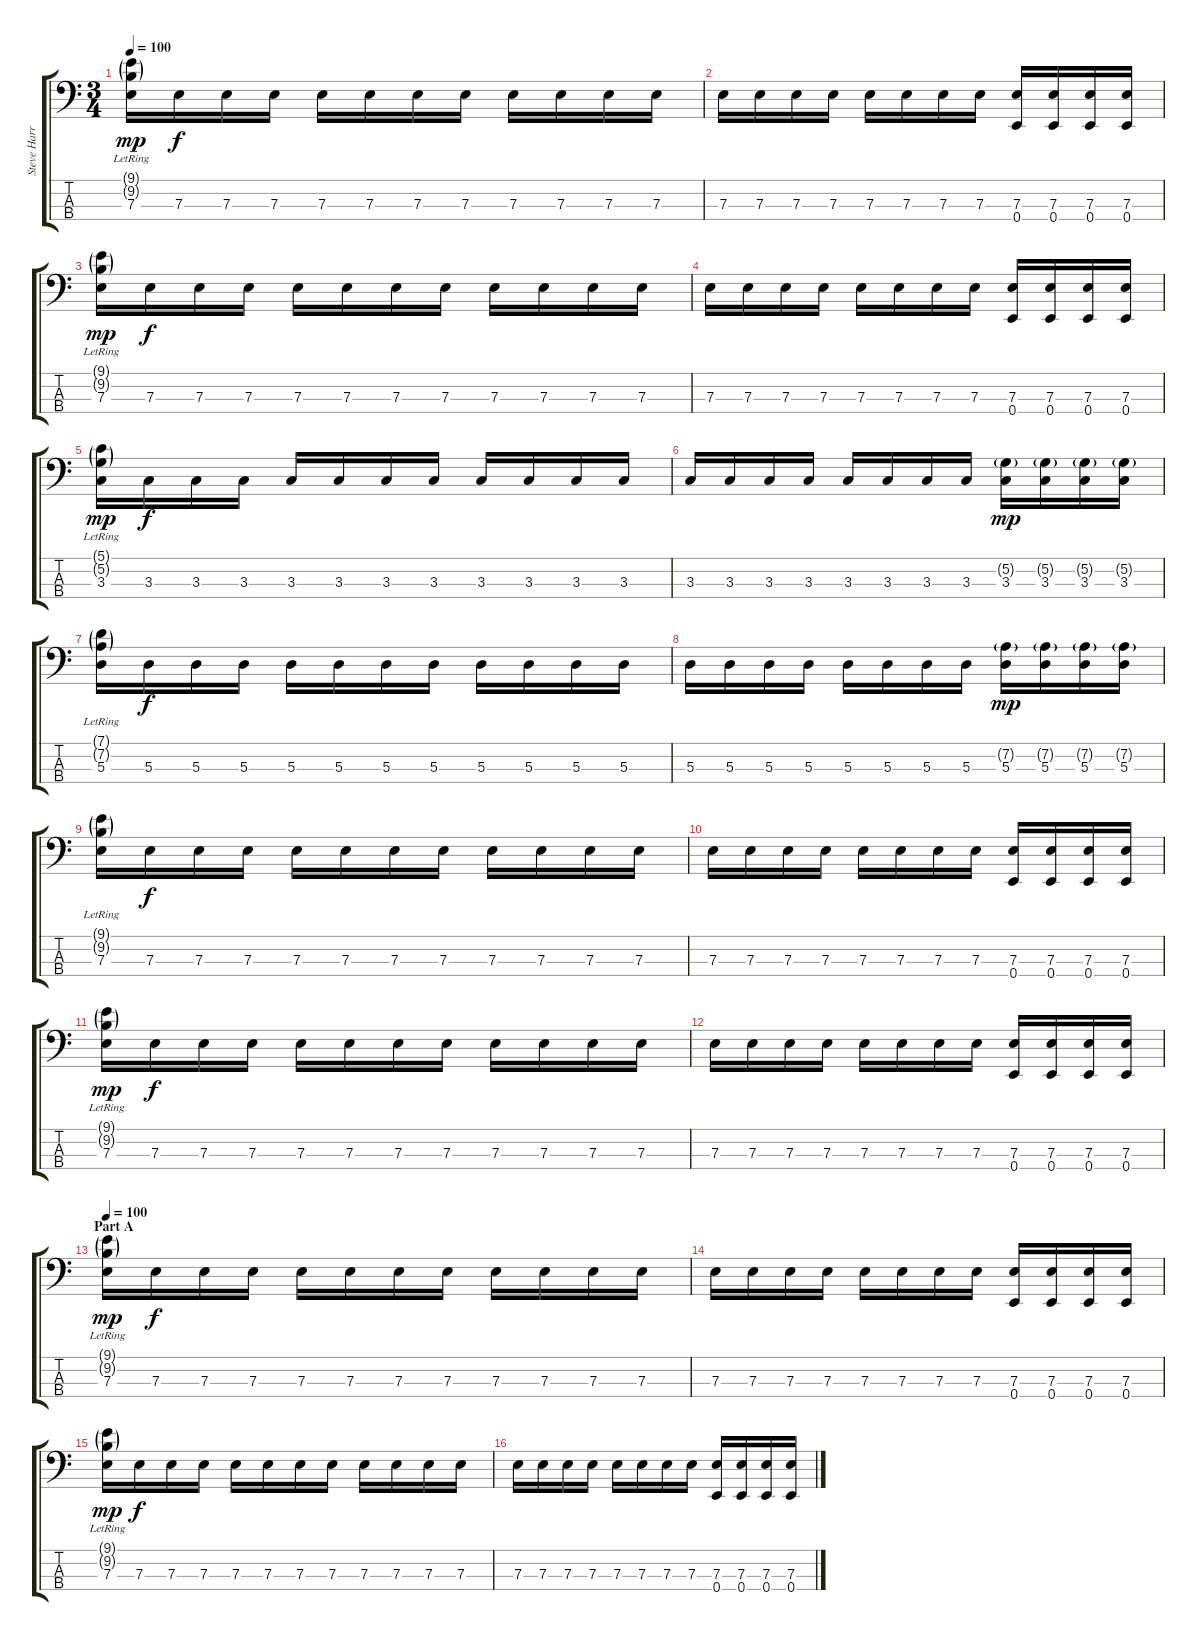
\track ("Steve Harris" "Steve Harr") {instrument slapbass2}
\staff {score tabs}
\tuning (G2 D2 A1 E1) {hide}
\ts (3 4)
\tempo 100
\clef f4
\ks c
(9.1{g lr} 9.2{g lr} 7.3).16{dy mp} 7.3.16{dy f} 7.3.16 7.3.16 7.3.16 7.3.16 7.3.16 7.3.16 7.3.16 7.3.16 7.3.16 7.3.16 |
7.3.16 7.3.16 7.3.16 7.3.16 7.3.16 7.3.16 7.3.16 7.3.16 (7.3 0.4).16 (7.3 0.4).16 (7.3 0.4).16 (7.3 0.4).16 |
(9.1{g lr} 9.2{g lr} 7.3).16{dy mp} 7.3.16{dy f} 7.3.16 7.3.16 7.3.16 7.3.16 7.3.16 7.3.16 7.3.16 7.3.16 7.3.16 7.3.16 |
7.3.16 7.3.16 7.3.16 7.3.16 7.3.16 7.3.16 7.3.16 7.3.16 (7.3 0.4).16 (7.3 0.4).16 (7.3 0.4).16 (7.3 0.4).16 |
(5.1{g lr} 5.2{g lr} 3.3).16{dy mp} 3.3.16{dy f} 3.3.16 3.3.16 3.3.16 3.3.16 3.3.16 3.3.16 3.3.16 3.3.16 3.3.16 3.3.16 |
3.3.16 3.3.16 3.3.16 3.3.16 3.3.16 3.3.16 3.3.16 3.3.16 (5.2{g} 3.3).16{dy mp} (5.2{g} 3.3).16 (5.2{g} 3.3).16 (5.2{g} 3.3).16 |
(7.1{g lr} 7.2{g lr} 5.3).16 5.3.16{dy f} 5.3.16 5.3.16 5.3.16 5.3.16 5.3.16 5.3.16 5.3.16 5.3.16 5.3.16 5.3.16 |
5.3.16 5.3.16 5.3.16 5.3.16 5.3.16 5.3.16 5.3.16 5.3.16 (7.2{g} 5.3).16{dy mp} (7.2{g} 5.3).16 (7.2{g} 5.3).16 (7.2{g} 5.3).16 |
(9.1{g lr} 9.2{g lr} 7.3).16 7.3.16{dy f} 7.3.16 7.3.16 7.3.16 7.3.16 7.3.16 7.3.16 7.3.16 7.3.16 7.3.16 7.3.16 |
7.3.16 7.3.16 7.3.16 7.3.16 7.3.16 7.3.16 7.3.16 7.3.16 (7.3 0.4).16 (7.3 0.4).16 (7.3 0.4).16 (7.3 0.4).16 |
(9.1{g lr} 9.2{g lr} 7.3).16{dy mp} 7.3.16{dy f} 7.3.16 7.3.16 7.3.16 7.3.16 7.3.16 7.3.16 7.3.16 7.3.16 7.3.16 7.3.16 |
7.3.16 7.3.16 7.3.16 7.3.16 7.3.16 7.3.16 7.3.16 7.3.16 (7.3 0.4).16 (7.3 0.4).16 (7.3 0.4).16 (7.3 0.4).16 |
\section ("" "Part A")
\tempo 100
(9.1{g lr} 9.2{g lr} 7.3).16{dy mp} 7.3.16{dy f} 7.3.16 7.3.16 7.3.16 7.3.16 7.3.16 7.3.16 7.3.16 7.3.16 7.3.16 7.3.16 |
7.3.16 7.3.16 7.3.16 7.3.16 7.3.16 7.3.16 7.3.16 7.3.16 (7.3 0.4).16 (7.3 0.4).16 (7.3 0.4).16 (7.3 0.4).16 |
(9.1{g lr} 9.2{g lr} 7.3).16{dy mp} 7.3.16{dy f} 7.3.16 7.3.16 7.3.16 7.3.16 7.3.16 7.3.16 7.3.16 7.3.16 7.3.16 7.3.16 |
7.3.16 7.3.16 7.3.16 7.3.16 7.3.16 7.3.16 7.3.16 7.3.16 (7.3 0.4).16 (7.3 0.4).16 (7.3 0.4).16 (7.3 0.4).16
